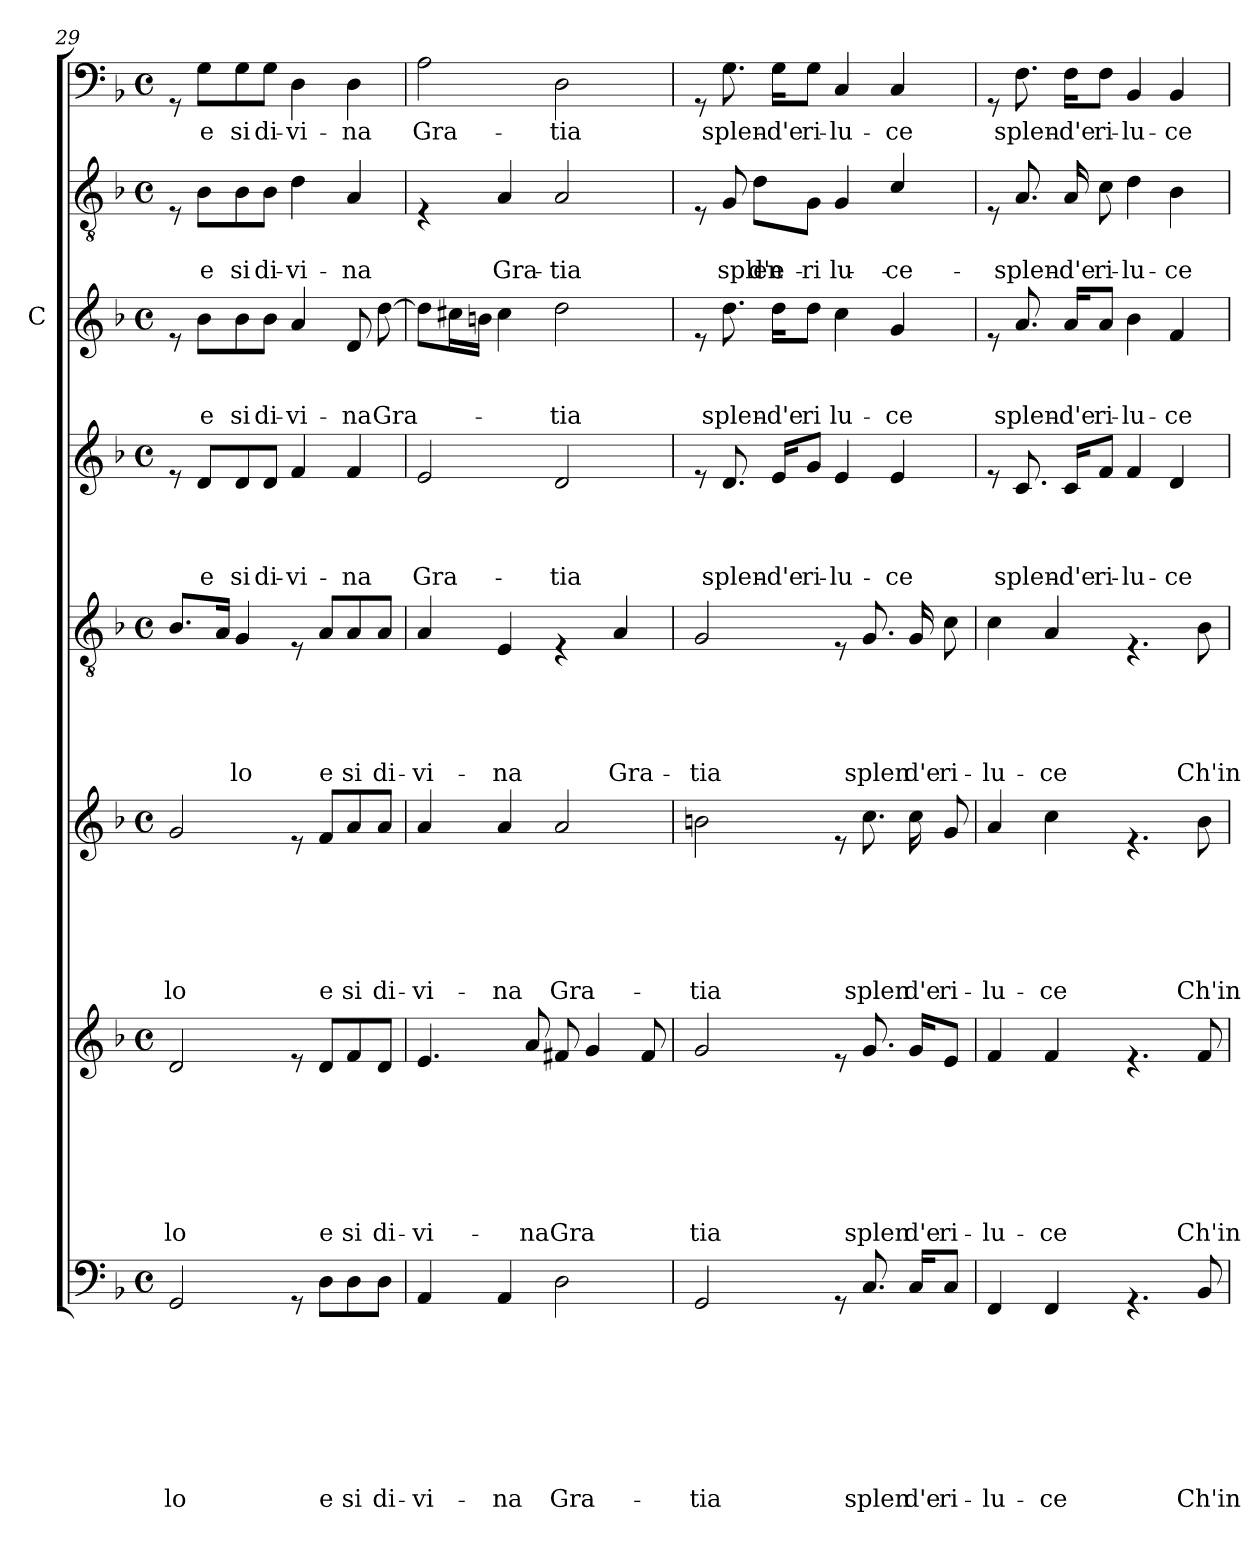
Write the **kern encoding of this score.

**kern	**text	**text	**text	**text	**text	**text	**text	**text	**kern	**text	**text	**text	**text	**text	**text	**text	**kern	**text	**text	**text	**text	**text	**text	**kern	**text	**text	**text	**text	**text	**kern	**text	**text	**text	**text	**kern	**text	**text	**text	**kern	**text	**text	**kern	**text
*part8	*part8	*part8	*part8	*part8	*part8	*part8	*part8	*part8	*part7	*part7	*part7	*part7	*part7	*part7	*part7	*part7	*part6	*part6	*part6	*part6	*part6	*part6	*part6	*part5	*part5	*part5	*part5	*part5	*part5	*part4	*part4	*part4	*part4	*part4	*part3	*part3	*part3	*part3	*part2	*part2	*part2	*part1	*part1
*staff8	*staff8	*staff8	*staff8	*staff8	*staff8	*staff8	*staff8	*staff8	*staff7	*staff7	*staff7	*staff7	*staff7	*staff7	*staff7	*staff7	*staff6	*staff6	*staff6	*staff6	*staff6	*staff6	*staff6	*staff5	*staff5	*staff5	*staff5	*staff5	*staff5	*staff4	*staff4	*staff4	*staff4	*staff4	*staff3	*staff3	*staff3	*staff3	*staff2	*staff2	*staff2	*staff1	*staff1
*	*	*	*	*	*	*	*	*	*	*	*	*	*	*	*	*	*	*	*	*	*	*	*	*	*	*	*	*	*	*	*	*	*	*	*I"C	*	*	*	*	*	*	*	*
*clefF4	*	*	*	*	*	*	*	*	*clefG2	*	*	*	*	*	*	*	*clefG2	*	*	*	*	*	*	*clefGv2	*	*	*	*	*	*clefG2	*	*	*	*	*clefG2	*	*	*	*clefGv2	*	*	*clefF4	*
*k[b-]	*	*	*	*	*	*	*	*	*k[b-]	*	*	*	*	*	*	*	*k[b-]	*	*	*	*	*	*	*k[b-]	*	*	*	*	*	*k[b-]	*	*	*	*	*k[b-]	*	*	*	*k[b-]	*	*	*k[b-]	*
*F:	*	*	*	*	*	*	*	*	*F:	*	*	*	*	*	*	*	*F:	*	*	*	*	*	*	*F:	*	*	*	*	*	*F:	*	*	*	*	*F:	*	*	*	*F:	*	*	*F:	*
*M4/4	*	*	*	*	*	*	*	*	*M4/4	*	*	*	*	*	*	*	*M4/4	*	*	*	*	*	*	*M4/4	*	*	*	*	*	*M4/4	*	*	*	*	*M4/4	*	*	*	*M4/4	*	*	*M4/4	*
*met(c)	*	*	*	*	*	*	*	*	*met(c)	*	*	*	*	*	*	*	*met(c)	*	*	*	*	*	*	*met(c)	*	*	*	*	*	*met(c)	*	*	*	*	*met(c)	*	*	*	*met(c)	*	*	*met(c)	*
=29	=29	=29	=29	=29	=29	=29	=29	=29	=29	=29	=29	=29	=29	=29	=29	=29	=29	=29	=29	=29	=29	=29	=29	=29	=29	=29	=29	=29	=29	=29	=29	=29	=29	=29	=29	=29	=29	=29	=29	=29	=29	=29	=29
!	!	!	!	!	!	!	!	!LO:LY:b	!	!	!	!	!	!	!	!LO:LY:b	!	!	!	!	!	!	!LO:LY:b	!	!	!	!	!	!	!	!	!	!	!	!	!	!	!	!	!	!	!	!
2GG/	.	.	.	.	.	.	.	-lo	2d/	.	.	.	.	.	.	-lo	2g/	.	.	.	.	.	-lo	8.B-/L	.	.	.	.	.	8re	.	.	.	.	8re	.	.	.	8rE	.	.	8rGG	.
!	!	!	!	!	!	!	!	!	!	!	!	!	!	!	!	!	!	!	!	!	!	!	!	!	!	!	!	!	!	!	!	!	!	!LO:LY:b	!	!	!	!LO:LY:b	!	!	!LO:LY:b	!	!LO:LY:b
.	.	.	.	.	.	.	.	.	.	.	.	.	.	.	.	.	.	.	.	.	.	.	.	.	.	.	.	.	.	8d/L	.	.	.	e	8b-\L	.	.	e	8B-\L	.	e	8G\L	e
.	.	.	.	.	.	.	.	.	.	.	.	.	.	.	.	.	.	.	.	.	.	.	.	16A/Jk	.	.	.	.	.	.	.	.	.	.	.	.	.	.	.	.	.	.	.
!	!	!	!	!	!	!	!	!	!	!	!	!	!	!	!	!	!	!	!	!	!	!	!	!	!	!	!	!	!LO:LY:b	!	!	!	!	!LO:LY:b	!	!	!	!LO:LY:b	!	!	!LO:LY:b	!	!LO:LY:b
.	.	.	.	.	.	.	.	.	.	.	.	.	.	.	.	.	.	.	.	.	.	.	.	4G/	.	.	.	.	-lo	8d/	.	.	.	si	8b-\	.	.	si	8B-\	.	si	8G\	si
!	!	!	!	!	!	!	!	!	!	!	!	!	!	!	!	!	!	!	!	!	!	!	!	!	!	!	!	!	!	!	!	!	!	!LO:LY:b	!	!	!	!LO:LY:b	!	!	!LO:LY:b	!	!LO:LY:b
.	.	.	.	.	.	.	.	.	.	.	.	.	.	.	.	.	.	.	.	.	.	.	.	.	.	.	.	.	.	8d/J	.	.	.	di-	8b-\J	.	.	di-	8B-\J	.	di-	8G\J	di-
!	!	!	!	!	!	!	!	!	!	!	!	!	!	!	!	!	!	!	!	!	!	!	!	!	!	!	!	!	!	!	!	!	!	!LO:LY:b	!	!	!	!LO:LY:b	!	!	!LO:LY:b	!	!LO:LY:b
8rGG	.	.	.	.	.	.	.	.	8re	.	.	.	.	.	.	.	8re	.	.	.	.	.	.	8rE	.	.	.	.	.	4f/	.	.	.	-vi-	4a/	.	.	-vi-	4d\	.	-vi-	4D\	-vi-
!	!	!	!	!	!	!	!	!LO:LY:b	!	!	!	!	!	!	!	!LO:LY:b	!	!	!	!	!	!	!LO:LY:b	!	!	!	!	!	!LO:LY:b	!	!	!	!	!	!	!	!	!	!	!	!	!	!
8D\L	.	.	.	.	.	.	.	e	8d/L	.	.	.	.	.	.	e	8f/L	.	.	.	.	.	e	8A/L	.	.	.	.	e	.	.	.	.	.	.	.	.	.	.	.	.	.	.
!	!	!	!	!	!	!	!	!LO:LY:b	!	!	!	!	!	!	!	!LO:LY:b	!	!	!	!	!	!	!LO:LY:b	!	!	!	!	!	!LO:LY:b	!	!	!	!	!LO:LY:b	!	!	!	!LO:LY:b	!	!	!LO:LY:b	!	!LO:LY:b
8D\	.	.	.	.	.	.	.	si	8f/	.	.	.	.	.	.	si	8a/	.	.	.	.	.	si	8A/	.	.	.	.	si	4f/	.	.	.	-na	8d/	.	.	-na	4A/	.	-na	4D\	-na
!	!	!	!	!	!	!	!	!LO:LY:b	!	!	!	!	!	!	!	!LO:LY:b	!	!	!	!	!	!	!LO:LY:b	!	!	!	!	!	!LO:LY:b	!	!	!	!	!	!	!	!	!LO:LY:b	!	!	!	!	!
8D\J	.	.	.	.	.	.	.	di-	8d/J	.	.	.	.	.	.	di-	8a/J	.	.	.	.	.	di-	8A/J	.	.	.	.	di-	.	.	.	.	.	[>8dd\	.	.	Gra-	.	.	.	.	.
!!LO:LB:g=z
=30	=30	=30	=30	=30	=30	=30	=30	=30	=30	=30	=30	=30	=30	=30	=30	=30	=30	=30	=30	=30	=30	=30	=30	=30	=30	=30	=30	=30	=30	=30	=30	=30	=30	=30	=30	=30	=30	=30	=30	=30	=30	=30	=30
!	!	!	!	!	!	!	!	!LO:LY:b	!	!	!	!	!	!	!	!LO:LY:b	!	!	!	!	!	!	!LO:LY:b	!	!	!	!	!	!LO:LY:b	!	!	!	!	!LO:LY:b	!	!	!	!	!	!	!	!	!LO:LY:b
4AA/	.	.	.	.	.	.	.	-vi-	4.e/	.	.	.	.	.	.	-vi-	4a/	.	.	.	.	.	-vi-	4A/	.	.	.	.	-vi-	2e/	.	.	.	Gra-	8dd\L]	.	.	.	4rE	.	.	2A\	Gra-
.	.	.	.	.	.	.	.	.	.	.	.	.	.	.	.	.	.	.	.	.	.	.	.	.	.	.	.	.	.	.	.	.	.	.	16cc#X\L	.	.	.	.	.	.	.	.
.	.	.	.	.	.	.	.	.	.	.	.	.	.	.	.	.	.	.	.	.	.	.	.	.	.	.	.	.	.	.	.	.	.	.	16bn\JJ	.	.	.	.	.	.	.	.
!	!	!	!	!	!	!	!	!LO:LY:b	!	!	!	!	!	!	!	!	!	!	!	!	!	!	!LO:LY:b	!	!	!	!	!	!LO:LY:b	!	!	!	!	!	!	!	!	!	!	!	!LO:LY:b	!	!
4AA/	.	.	.	.	.	.	.	-na	.	.	.	.	.	.	.	.	4a/	.	.	.	.	.	-na	4E/	.	.	.	.	-na	.	.	.	.	.	4cc#\	.	.	.	4A/	.	Gra-	.	.
!	!	!	!	!	!	!	!	!	!	!	!	!	!	!	!	!LO:LY:b	!	!	!	!	!	!	!	!	!	!	!	!	!	!	!	!	!	!	!	!	!	!	!	!	!	!	!
.	.	.	.	.	.	.	.	.	8a/	.	.	.	.	.	.	-na	.	.	.	.	.	.	.	.	.	.	.	.	.	.	.	.	.	.	.	.	.	.	.	.	.	.	.
!	!	!	!	!	!	!	!	!LO:LY:b	!	!	!	!	!	!	!	!LO:LY:b	!	!	!	!	!	!	!LO:LY:b	!	!	!	!	!	!	!	!	!	!	!LO:LY:b	!	!	!	!LO:LY:b	!	!	!LO:LY:b	!	!LO:LY:b
2D\	.	.	.	.	.	.	.	Gra-	8f#X/	.	.	.	.	.	.	Gra	2a/	.	.	.	.	.	Gra-	4rE	.	.	.	.	.	2d/	.	.	.	-tia	2dd\	.	.	-tia	2A/	.	-tia	2D\	-tia
.	.	.	.	.	.	.	.	.	4g/	.	.	.	.	.	.	.	.	.	.	.	.	.	.	.	.	.	.	.	.	.	.	.	.	.	.	.	.	.	.	.	.	.	.
!	!	!	!	!	!	!	!	!	!	!	!	!	!	!	!	!	!	!	!	!	!	!	!	!	!	!	!	!	!LO:LY:b	!	!	!	!	!	!	!	!	!	!	!	!	!	!
.	.	.	.	.	.	.	.	.	.	.	.	.	.	.	.	.	.	.	.	.	.	.	.	4A/	.	.	.	.	Gra-	.	.	.	.	.	.	.	.	.	.	.	.	.	.
.	.	.	.	.	.	.	.	.	8f#/	.	.	.	.	.	.	.	.	.	.	.	.	.	.	.	.	.	.	.	.	.	.	.	.	.	.	.	.	.	.	.	.	.	.
=31	=31	=31	=31	=31	=31	=31	=31	=31	=31	=31	=31	=31	=31	=31	=31	=31	=31	=31	=31	=31	=31	=31	=31	=31	=31	=31	=31	=31	=31	=31	=31	=31	=31	=31	=31	=31	=31	=31	=31	=31	=31	=31	=31
!	!	!	!	!	!	!	!	!LO:LY:b	!	!	!	!	!	!	!	!LO:LY:b	!	!	!	!	!	!	!LO:LY:b	!	!	!	!	!	!LO:LY:b	!	!	!	!	!	!	!	!	!	!	!	!	!	!
*	*	*	*	*	*	*	*	*	*	*	*	*	*	*	*	*	*	*	*	*	*	*	*	*	*	*	*	*	*	*	*	*	*	*	*	*	*	*	*^	*	*	*	*
2GG/	.	.	.	.	.	.	.	-tia	2g/	.	.	.	.	.	.	tia	2bn\	.	.	.	.	.	-tia	2G/	.	.	.	.	-tia	8re	.	.	.	.	8re	.	.	.	8rE	4ryy	.	.	8rGG	.
!	!	!	!	!	!	!	!	!	!	!	!	!	!	!	!	!	!	!	!	!	!	!	!	!	!	!	!	!	!	!	!	!	!	!LO:LY:b	!	!	!	!LO:LY:b	!	!	!	!LO:LY:b	!	!LO:LY:b
.	.	.	.	.	.	.	.	.	.	.	.	.	.	.	.	.	.	.	.	.	.	.	.	.	.	.	.	.	.	8.d/	.	.	.	splen-	8.dd\	.	.	splen-	8G/	.	.	splen-	8.G\	splen-
!	!	!	!	!	!	!	!	!	!	!	!	!	!	!	!	!	!	!	!	!	!	!	!	!	!	!	!	!	!	!	!	!	!	!	!	!	!	!	!	!	!	!LO:LY:b	!	!
.	.	.	.	.	.	.	.	.	.	.	.	.	.	.	.	.	.	.	.	.	.	.	.	.	.	.	.	.	.	.	.	.	.	.	.	.	.	.	4ryy	8d\L	.	-d'e	.	.
!	!	!	!	!	!	!	!	!	!	!	!	!	!	!	!	!	!	!	!	!	!	!	!	!	!	!	!	!	!	!	!	!	!	!LO:LY:b	!	!	!	!LO:LY:b	!	!	!	!	!	!LO:LY:b
.	.	.	.	.	.	.	.	.	.	.	.	.	.	.	.	.	.	.	.	.	.	.	.	.	.	.	.	.	.	16e/KL	.	.	.	-d'e	16dd\KL	.	.	-d'e	.	.	.	.	16G\KL	-d'e
!	!	!	!	!	!	!	!	!	!	!	!	!	!	!	!	!	!	!	!	!	!	!	!	!	!	!	!	!	!	!	!	!	!	!LO:LY:b	!	!	!	!LO:LY:b	!	!	!	!LO:LY:b	!	!LO:LY:b
.	.	.	.	.	.	.	.	.	.	.	.	.	.	.	.	.	.	.	.	.	.	.	.	.	.	.	.	.	.	8g/J	.	.	.	ri-	8dd\J	.	.	ri	.	8G\J	.	ri-	8G\J	ri-
!	!	!	!	!	!	!	!	!	!	!	!	!	!	!	!	!	!	!	!	!	!	!	!	!	!	!	!	!	!	!	!	!	!	!LO:LY:b	!	!	!	!LO:LY:b	!	!	!	!LO:LY:b	!	!LO:LY:b
8rGG	.	.	.	.	.	.	.	.	8re	.	.	.	.	.	.	.	8re	.	.	.	.	.	.	8rE	.	.	.	.	.	4e/	.	.	.	-lu-	4cc\	.	.	lu-	4G/	4ryy	.	-lu-	4C/	-lu-
!	!	!	!	!	!	!	!	!LO:LY:b	!	!	!	!	!	!	!	!LO:LY:b	!	!	!	!	!	!	!LO:LY:b	!	!	!	!	!	!LO:LY:b	!	!	!	!	!	!	!	!	!	!	!	!	!	!	!
8.C/	.	.	.	.	.	.	.	splen	8.g/	.	.	.	.	.	.	splen	8.cc\	.	.	.	.	.	splen	8.G/	.	.	.	.	splen	.	.	.	.	.	.	.	.	.	.	.	.	.	.	.
!	!	!	!	!	!	!	!	!	!	!	!	!	!	!	!	!	!	!	!	!	!	!	!	!	!	!	!	!	!	!	!	!	!	!LO:LY:b	!	!	!	!LO:LY:b	!	!	!	!LO:LY:b	!	!LO:LY:b
.	.	.	.	.	.	.	.	.	.	.	.	.	.	.	.	.	.	.	.	.	.	.	.	.	.	.	.	.	.	4e/	.	.	.	-ce	4g/	.	.	-ce	4ryy	4c/	.	-ce	4C/	-ce
!	!	!	!	!	!	!	!	!LO:LY:b	!	!	!	!	!	!	!	!LO:LY:b	!	!	!	!	!	!	!LO:LY:b	!	!	!	!	!	!LO:LY:b	!	!	!	!	!	!	!	!	!	!	!	!	!	!	!
16C/KL	.	.	.	.	.	.	.	d'e	16g/KL	.	.	.	.	.	.	d'e	16cc\	.	.	.	.	.	d'e	16G/	.	.	.	.	d'e	.	.	.	.	.	.	.	.	.	.	.	.	.	.	.
!	!	!	!	!	!	!	!	!LO:LY:b	!	!	!	!	!	!	!	!LO:LY:b	!	!	!	!	!	!	!LO:LY:b	!	!	!	!	!	!LO:LY:b	!	!	!	!	!	!	!	!	!	!	!	!	!	!	!
8C/J	.	.	.	.	.	.	.	ri-	8e/J	.	.	.	.	.	.	ri-	8g/	.	.	.	.	.	ri-	8c\	.	.	.	.	ri-	.	.	.	.	.	.	.	.	.	.	.	.	.	.	.
*	*	*	*	*	*	*	*	*	*	*	*	*	*	*	*	*	*	*	*	*	*	*	*	*	*	*	*	*	*	*	*	*	*	*	*	*	*	*	*v	*v	*	*	*	*
=32	=32	=32	=32	=32	=32	=32	=32	=32	=32	=32	=32	=32	=32	=32	=32	=32	=32	=32	=32	=32	=32	=32	=32	=32	=32	=32	=32	=32	=32	=32	=32	=32	=32	=32	=32	=32	=32	=32	=32	=32	=32	=32	=32
!	!	!	!	!	!	!	!	!LO:LY:b	!	!	!	!	!	!	!	!LO:LY:b	!	!	!	!	!	!	!LO:LY:b	!	!	!	!	!	!LO:LY:b	!	!	!	!	!	!	!	!	!	!	!	!	!	!
4FF/	.	.	.	.	.	.	.	-lu-	4f/	.	.	.	.	.	.	-lu-	4a/	.	.	.	.	.	-lu-	4c\	.	.	.	.	-lu-	8re	.	.	.	.	8re	.	.	.	8rE	.	.	8rGG	.
!	!	!	!	!	!	!	!	!	!	!	!	!	!	!	!	!	!	!	!	!	!	!	!	!	!	!	!	!	!	!	!	!	!	!LO:LY:b	!	!	!	!LO:LY:b	!	!	!LO:LY:b	!	!LO:LY:b
.	.	.	.	.	.	.	.	.	.	.	.	.	.	.	.	.	.	.	.	.	.	.	.	.	.	.	.	.	.	8.c/	.	.	.	splen-	8.a/	.	.	splen-	8.A/	.	splen-	8.F\	splen-
!	!	!	!	!	!	!	!	!LO:LY:b	!	!	!	!	!	!	!	!LO:LY:b	!	!	!	!	!	!	!LO:LY:b	!	!	!	!	!	!LO:LY:b	!	!	!	!	!	!	!	!	!	!	!	!	!	!
4FF/	.	.	.	.	.	.	.	-ce	4f/	.	.	.	.	.	.	-ce	4cc\	.	.	.	.	.	-ce	4A/	.	.	.	.	-ce	.	.	.	.	.	.	.	.	.	.	.	.	.	.
!	!	!	!	!	!	!	!	!	!	!	!	!	!	!	!	!	!	!	!	!	!	!	!	!	!	!	!	!	!	!	!	!	!	!LO:LY:b	!	!	!	!LO:LY:b	!	!	!LO:LY:b	!	!LO:LY:b
.	.	.	.	.	.	.	.	.	.	.	.	.	.	.	.	.	.	.	.	.	.	.	.	.	.	.	.	.	.	16c/KL	.	.	.	-d'e	16a/KL	.	.	-d'e	16A/	.	-d'e	16F\KL	-d'e
!	!	!	!	!	!	!	!	!	!	!	!	!	!	!	!	!	!	!	!	!	!	!	!	!	!	!	!	!	!	!	!	!	!	!LO:LY:b	!	!	!	!LO:LY:b	!	!	!LO:LY:b	!	!LO:LY:b
.	.	.	.	.	.	.	.	.	.	.	.	.	.	.	.	.	.	.	.	.	.	.	.	.	.	.	.	.	.	8f/J	.	.	.	ri-	8a/J	.	.	ri-	8c\	.	ri-	8F\J	ri-
!	!	!	!	!	!	!	!	!	!	!	!	!	!	!	!	!	!	!	!	!	!	!	!	!	!	!	!	!	!	!	!	!	!	!LO:LY:b	!	!	!	!LO:LY:b	!	!	!LO:LY:b	!	!LO:LY:b
4.rGG	.	.	.	.	.	.	.	.	4.re	.	.	.	.	.	.	.	4.re	.	.	.	.	.	.	4.rE	.	.	.	.	.	4f/	.	.	.	-lu-	4b-\	.	.	-lu-	4d\	.	-lu-	4BB-/	-lu-
!	!	!	!	!	!	!	!	!	!	!	!	!	!	!	!	!	!	!	!	!	!	!	!	!	!	!	!	!	!	!	!	!	!	!LO:LY:b	!	!	!	!LO:LY:b	!	!	!LO:LY:b	!	!LO:LY:b
.	.	.	.	.	.	.	.	.	.	.	.	.	.	.	.	.	.	.	.	.	.	.	.	.	.	.	.	.	.	4d/	.	.	.	-ce	4f/	.	.	-ce	4B-\	.	-ce	4BB-/	-ce
!	!	!	!	!	!	!	!	!LO:LY:b	!	!	!	!	!	!	!	!LO:LY:b	!	!	!	!	!	!	!LO:LY:b	!	!	!	!	!	!LO:LY:b	!	!	!	!	!	!	!	!	!	!	!	!	!	!
8BB-/	.	.	.	.	.	.	.	Ch'in	8f/	.	.	.	.	.	.	Ch'in-	8b-\	.	.	.	.	.	Ch'in	8B-\	.	.	.	.	Ch'in-	.	.	.	.	.	.	.	.	.	.	.	.	.	.
=	=	=	=	=	=	=	=	=	=	=	=	=	=	=	=	=	=	=	=	=	=	=	=	=	=	=	=	=	=	=	=	=	=	=	=	=	=	=	=	=	=	=	=
*-	*-	*-	*-	*-	*-	*-	*-	*-	*-	*-	*-	*-	*-	*-	*-	*-	*-	*-	*-	*-	*-	*-	*-	*-	*-	*-	*-	*-	*-	*-	*-	*-	*-	*-	*-	*-	*-	*-	*-	*-	*-	*-	*-
